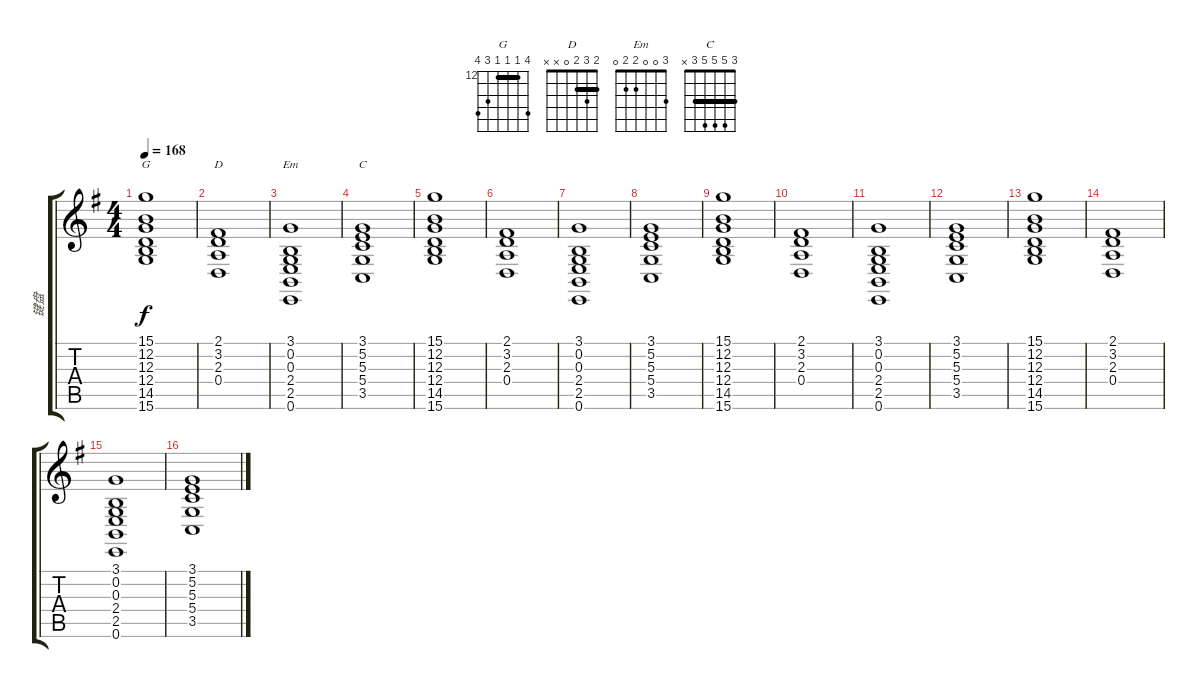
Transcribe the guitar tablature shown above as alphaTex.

\track ("键盘" "键盘") {instrument stringensemble2}
\staff {score tabs}
\tuning (E4 B3 G3 D3 A2 E2) {hide}
\chord ("G" 15 12 12 12 14 15) {firstfret 12 barre 12}
\chord ("D" 2 3 2 0 x x) {barre 2}
\chord ("Em" 3 0 0 2 2 0)
\chord ("C" 3 5 5 5 3 x) {barre 3}
\ts (4 4)
\tempo 168
\clef g2
\ks g
(15.1 12.2 12.3 12.4 14.5 15.6).1{ch "G" dy f} |
(2.1 3.2 2.3 0.4).1{ch "D"} |
(3.1 0.2 0.3 2.4 2.5 0.6).1{ch "Em"} |
(3.1 5.2 5.3 5.4 3.5).1{ch "C"} |
(15.1 12.2 12.3 12.4 14.5 15.6).1 |
(2.1 3.2 2.3 0.4).1 |
(3.1 0.2 0.3 2.4 2.5 0.6).1 |
(3.1 5.2 5.3 5.4 3.5).1 |
(15.1 12.2 12.3 12.4 14.5 15.6).1 |
(2.1 3.2 2.3 0.4).1 |
(3.1 0.2 0.3 2.4 2.5 0.6).1 |
(3.1 5.2 5.3 5.4 3.5).1 |
(15.1 12.2 12.3 12.4 14.5 15.6).1 |
(2.1 3.2 2.3 0.4).1 |
(3.1 0.2 0.3 2.4 2.5 0.6).1 |
(3.1 5.2 5.3 5.4 3.5).1
